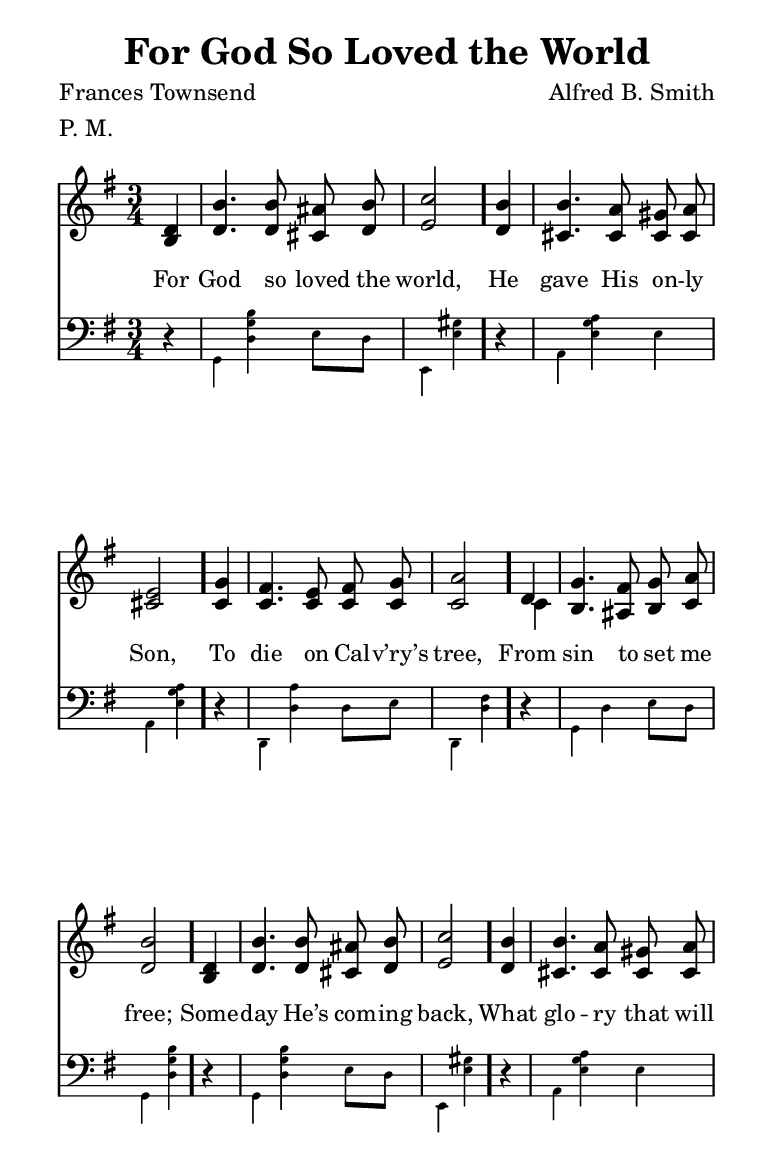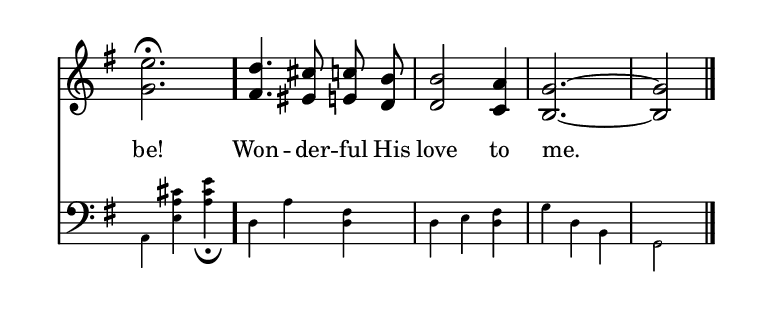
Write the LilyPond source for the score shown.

\include "common/global.ily"
\paper {
  \include "common/paper.ily"
  ragged-last-bottom = ##t
  system-system-spacing.padding = 11
}

\header{
  %children
  hymnnumber = "331"
  title = "For God So Loved the World"
  tunename = ""
  meter = "P. M."
  poet = "Frances Townsend"
  composer = "Alfred B. Smith"
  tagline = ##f
}

ta = { \tempo 4=80 }
tb = { \tempo 4=40 }

global = {
  \include "common/overrides.ily"
  \override Staff.TimeSignature.style = #'numbered
  \time 3/4
  \override Score.MetronomeMark.transparent = ##t % hide all fermata changes too
  \ta
  \key g \major
  \partial 4
  \autoBeamOff
}

patternA = { c4 | c4. c8 c c | c2 }
patternB = { c4 | c4. c8 c c | \ta c2. \tb }
patternC = { c4. c8 c c | c2 c4 | c2. ~ | c2 }

notesSoprano = {
\global
\relative c' {

  \changePitch \patternA { d | b' b ais b | c }
  \changePitch \patternA { b | b a gis a | e }
  \changePitch \patternA { g | fis e fis g | a }
  \changePitch \patternA { d, | g fis g a | b }
  \changePitch \patternA { d, | b' b ais b | c }
  \changePitch \patternB { b | b a gis a | e'\fermata }
  \changePitch \patternC { d cis c b | b a | g | g }

  \bar "|."

}
}

notesAlto = {
\global
\relative e' {

  \changePitch \patternA { b | d d cis d | e }
  \changePitch \patternA { d | cis cis cis cis | cis }
  \changePitch \patternA { cis | c c c c | c }
  \changePitch \patternA { c | b ais b c | d }
  \changePitch \patternA { b | d d cis d | e }
  \changePitch \patternB { d | cis cis cis cis | g' }
  \changePitch \patternC { fis eis e d | d c | b | b }

}
}

notesLeftHand = {
\global
% TODO don't force all stems downward, just bias them that way
% TODO make rests appear in the middle of the staff instead of the top
\override Stem.direction = #DOWN
\override NoteHead.font-size = #-4
\relative f, {

  r4 | g4 <d' g b> e8[ d] | e,4 <e' gis>
  r4 | a,4 <e' g a> e | a, <e' g a>
  r4 | d,4 <d' a'> d8[ e] | d,4 <d' fis>
  r4 | g,4 d' e8[ d] | g,4 <d' g b>
  r4 | g,4 <d' g b> e8[ d] | e,4 <e' gis>
  r4 | a,4 <e' g a> e | a, <e' a cis> <a cis e>_\fermata
  d,4 a' <d, fis> | d4 e <d fis> | g d b | g2

}
}

wordsA = \lyricmode {

For God so loved the world, \bar "."
He gave His on -- ly Son, \bar "."
To die on Cal -- v’ry’s tree, \bar "."
From sin to set me free; \bar "."
Some -- day He’s com -- ing back, \bar "."
What glo -- ry that will be! \bar "."
Won -- der -- ful His love to me. \bar "."

}

\score {
  \context ChoirStaff <<
    \context Staff = upper <<
      \set Staff.autoBeaming = ##f
      \set ChoirStaff.systemStartDelimiter = #'SystemStartBar
      \set ChoirStaff.printPartCombineTexts = ##f
      \partcombine #'(2 . 11) \notesSoprano \notesAlto
      \context NullVoice = sopranos { \voiceOne << \notesSoprano >> }
      \context Lyrics = one   \lyricsto sopranos \wordsA
    >>
    \context Staff = men <<
      \set Staff.autoBeaming = ##f
      \clef bass
      \context Voice = chords \voiceOne \notesLeftHand
    >>
  >>
  \layout {
    \include "common/layout.ily"
  }
  \midi{
    \include "common/midi.ily"
  }
}

\version "2.19.49"  % necessary for upgrading to future LilyPond versions.

% vi:set et ts=2 sw=2 ai nocindent syntax=lilypond:
